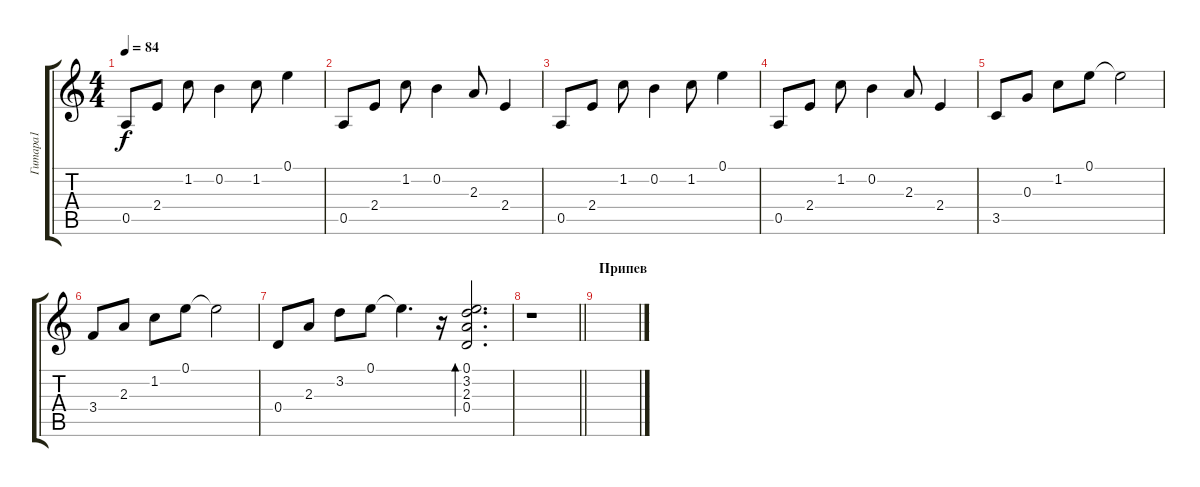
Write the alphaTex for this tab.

\track ("Гитара1" "Гитара1") {instrument acousticguitarsteel}
\staff {score tabs}
\tuning (E4 B3 G3 D3 A2 E2) {hide}
\ts (4 4)
\tempo 84
\clef g2
\ks c
0.5.8{dy f} 2.4.8 1.2.8 0.2.4 1.2.8 0.1.4 |
0.5.8 2.4.8 1.2.8 0.2.4 2.3.8 2.4.4 |
0.5.8 2.4.8 1.2.8 0.2.4 1.2.8 0.1.4 |
0.5.8 2.4.8 1.2.8 0.2.4 2.3.8 2.4.4 |
3.5.8 0.3.8 1.2.8 0.1.8 0.1{t}.2 |
3.4.8 2.3.8 1.2.8 0.1.8 0.1{t}.2 |
0.4.8 2.3.8 3.2.8 0.1.8 0.1{t}.4{d} r.16 (0.1 3.2 2.3 0.4).2{d bd 240} |
\barLineRight lightlight
r.1 |
\section ("" "Припев")
